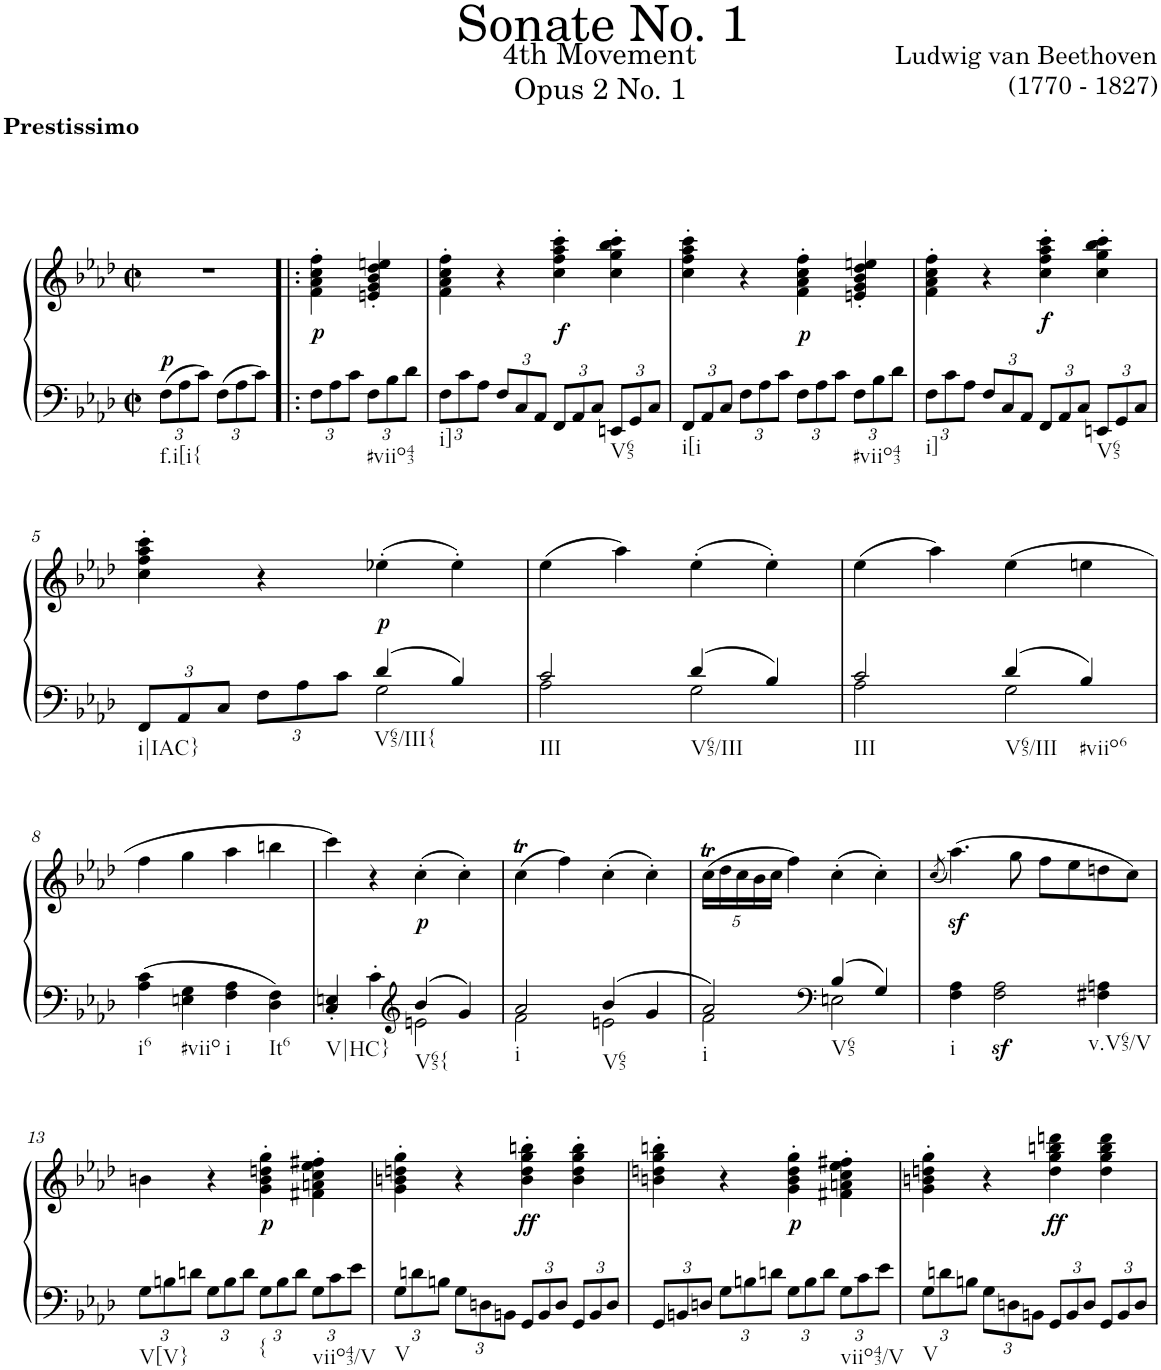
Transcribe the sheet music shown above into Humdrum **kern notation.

**kern	**kern	**dynam
*part1	*part1	*part1
*staff2	*staff1	*staff1/2
*I"Piano	*	*
*I'Pno.	*	*
*clefF4	*clefG2	*
*k[b-e-a-d-]	*k[b-e-a-d-]	*
*A-:	*A-:	*
*M2/2	*M2/2	*
*met(c|)	*met(c|)	*
*Xbrackettup	*	*
=	=	=
!	!LO:TX:a:B:t=Prestissimo	!
!LO:TX:b:t=f.i[i{	!	!
!	!	!LO:DY:a=2
12F\L	1r	p
12A-\	.	.
12c\J	.	.
12F\L	.	.
12A-\	.	.
12c\J	.	.
2ryy	.	.
=1!|:	=1!|:	=1!|:
!	!	!LO:DY:b
12F\L	4f\' 4a-\' 4cc\' 4ff\'	p
12A-\	.	.
12c\J	.	.
!LO:TX:b:t=#viio43	!	!
12F\L	4en/' 4g/' 4b-/' 4dd-/' 4een/'	.
12B-\	.	.
12d-\J	.	.
=2	=2	=2
!LO:TX:b:t=i]	!	!
12F\L	4f\' 4a-\' 4cc\' 4ff\'	.
12c\	.	.
12A-\J	.	.
12F/L	4r	.
12C/	.	.
12AA-/J	.	.
!	!	!LO:DY:b
12FF/L	4cc\' 4ff\' 4aa-\' 4ccc\'	f
12AA-/	.	.
12C/J	.	.
!LO:TX:b:t=V65	!	!
12EEn/L	4cc\' 4gg\' 4bb-\' 4ccc\'	.
12GG/	.	.
12C/J	.	.
=3	=3	=3
!LO:TX:b:t=i[i	!	!
12FF/L	4cc\' 4ff\' 4aa-\' 4ccc\'	.
12AA-/	.	.
12C/J	.	.
12F\L	4r	.
12A-\	.	.
12c\J	.	.
!	!	!LO:DY:b
12F\L	4f\' 4a-\' 4cc\' 4ff\'	p
12A-\	.	.
12c\J	.	.
!LO:TX:b:t=#viio43	!	!
12F\L	4en/' 4g/' 4b-/' 4dd-/' 4een/'	.
12B-\	.	.
12d-\J	.	.
=4	=4	=4
!LO:TX:b:t=i]	!	!
12F\L	4f\' 4a-\' 4cc\' 4ff\'	.
12c\	.	.
12A-\J	.	.
12F/L	4r	.
12C/	.	.
12AA-/J	.	.
!	!	!LO:DY:b
12FF/L	4cc\' 4ff\' 4aa-\' 4ccc\'	f
12AA-/	.	.
12C/J	.	.
!LO:TX:b:t=V65	!	!
12EEn/L	4cc\' 4gg\' 4bb-\' 4ccc\'	.
12GG/	.	.
12C/J	.	.
!!LO:LB:g=z
=5	=5	=5
*^	*	*
!LO:TX:b:t=i|IAC}	!	!	!
12FF/L	2ryy	4cc\' 4ff\' 4aa-\' 4ccc\'	.
12AA-/	.	.	.
12C/J	.	.	.
12F\L	.	4r	.
12A-\	.	.	.
12c\J	.	.	.
!LO:TX:b:t=V65/III{	!	!	!
!	!	!	!LO:DY:b
4d-/	2G\	(4ee-X'\	p
4B-/	.	4ee-'\)	.
=6	=6	=6	=6
!LO:TX:b:t=III	!	!	!
2c/	2A-\	(4ee-\	.
.	.	4aa-\)	.
!LO:TX:b:t=V65/III	!	!	!
4d-/	2G\	(4ee-'\	.
4B-/	.	4ee-'\)	.
=7	=7	=7	=7
!LO:TX:b:t=III	!	!	!
2c/	2A-\	(4ee-\	.
.	.	4aa-\)	.
!LO:TX:b:t=V65/III	!	!	!
4d-/	2G\	(4ee-\	.
!LO:TX:b:t=#viio6	!	!	!
4B-/	.	4een\	.
*v	*v	*	*
!!LO:LB:g=z
=8	=8	=8
!LO:TX:b:t=i6	!	!
4A-\ 4c\	4ff\	.
!LO:TX:b:t=#viio	!	!
4En\ 4G\	4gg\	.
!LO:TX:b:t=i	!	!
4F\ 4A-\	4aa-\	.
!LO:TX:b:t=It6	!	!
4D-\ 4F\	4bbn\	.
=9	=9	=9
*^	*	*
!LO:TX:b:t=V|HC}	!	!	!
4C/' 4En/'	2ryy	4ccc\)	.
4c'\	.	4r	.
*clefG2	*	*	*
!LO:TX:b:t=V65{	!	!	!
!	!	!	!LO:DY:b
4b-/	2en\	(4cc'\	p
4g/	.	4cc'\)	.
=10	=10	=10	=10
!LO:TX:b:t=i	!	!	!
2a-/	2f\	(4cct\	.
.	.	4ff\)	.
!LO:TX:b:t=V65	!	!	!
4b-/	2en\	(4cc'\	.
4g/	.	4cc'\)	.
=11	=11	=11	=11
*	*	*Xbrackettup	*
!LO:TX:b:t=i	!	!	!
2a-/	2f\	(20cct\LL	.
.	.	20dd-\	.
.	.	20cc\	.
.	.	20b-\	.
.	.	20cc\JJ	.
.	.	4ff\)	.
*clefF4	*	*	*
!LO:TX:b:t=V65	!	!	!
4B-/	2En\	(4cc'\	.
4G/	.	4cc'\)	.
*v	*v	*	*
=12	=12	=12
.	(8qcc/	.
!LO:TX:b:t=i	!	!
4F\ 4A-\	(4.aa-z<\)	.
2F\z< 2A-\z<	.	.
.	8gg\	.
.	8ff\L	.
.	8ee-\	.
!LO:TX:b:t=v.V65/V	!	!
4F#X\ 4An\	8ddn\	.
.	8cc\J)	.
!!LO:LB:g=z
=13	=13	=13
!LO:TX:b:t=V[V}	!	!
12G\L	4bn\	.
12Bn\	.	.
12dn\J	.	.
12G\L	4r	.
12B\	.	.
12d\J	.	.
!LO:TX:b:t={	!	!
!	!	!LO:DY:b
12G\L	4g\' 4b\' 4ddn\' 4gg\'	p
12B\	.	.
12d\J	.	.
!LO:TX:b:t=viio43/V	!	!
12G\L	4f#X\' 4an\' 4cc\' 4ee-\' 4ff#X\'	.
12c\	.	.
12e-\J	.	.
=14	=14	=14
!LO:TX:b:t=V	!	!
12G\L	4g\' 4bn\' 4ddn\' 4gg\'	.
12dn\	.	.
12Bn\J	.	.
12G\L	4r	.
12Dn\	.	.
12BBn\J	.	.
!	!	!LO:DY:b
12GG/L	4b\' 4dd\' 4gg\' 4bbn\'	ff
12BB/	.	.
12D/J	.	.
12GG/L	4b\' 4dd\' 4gg\' 4bb\'	.
12BB/	.	.
12D/J	.	.
=15	=15	=15
12GG/L	4bn\' 4ddn\' 4gg\' 4bbn\'	.
12BBn/	.	.
12Dn/J	.	.
12G\L	4r	.
12Bn\	.	.
12dn\J	.	.
!	!	!LO:DY:b
12G\L	4g\' 4b\' 4dd\' 4gg\'	p
12B\	.	.
12d\J	.	.
!LO:TX:b:t=viio43/V	!	!
12G\L	4f#X\' 4an\' 4cc\' 4ee-\' 4ff#X\'	.
12c\	.	.
12e-\J	.	.
=16	=16	=16
!LO:TX:b:t=V	!	!
12G\L	4g\' 4bn\' 4ddn\' 4gg\'	.
12dn\	.	.
12Bn\J	.	.
12G\L	4r	.
12Dn\	.	.
12BBn\J	.	.
!	!	!LO:DY:b
12GG/L	4dd\ 4gg\ 4bbn\ 4dddn\	ff
12BB/	.	.
12D/J	.	.
12GG/L	4dd\ 4gg\ 4bb\ 4ddd\	.
12BB/	.	.
12D/J	.	.
=	=	=
*-	*-	*-
